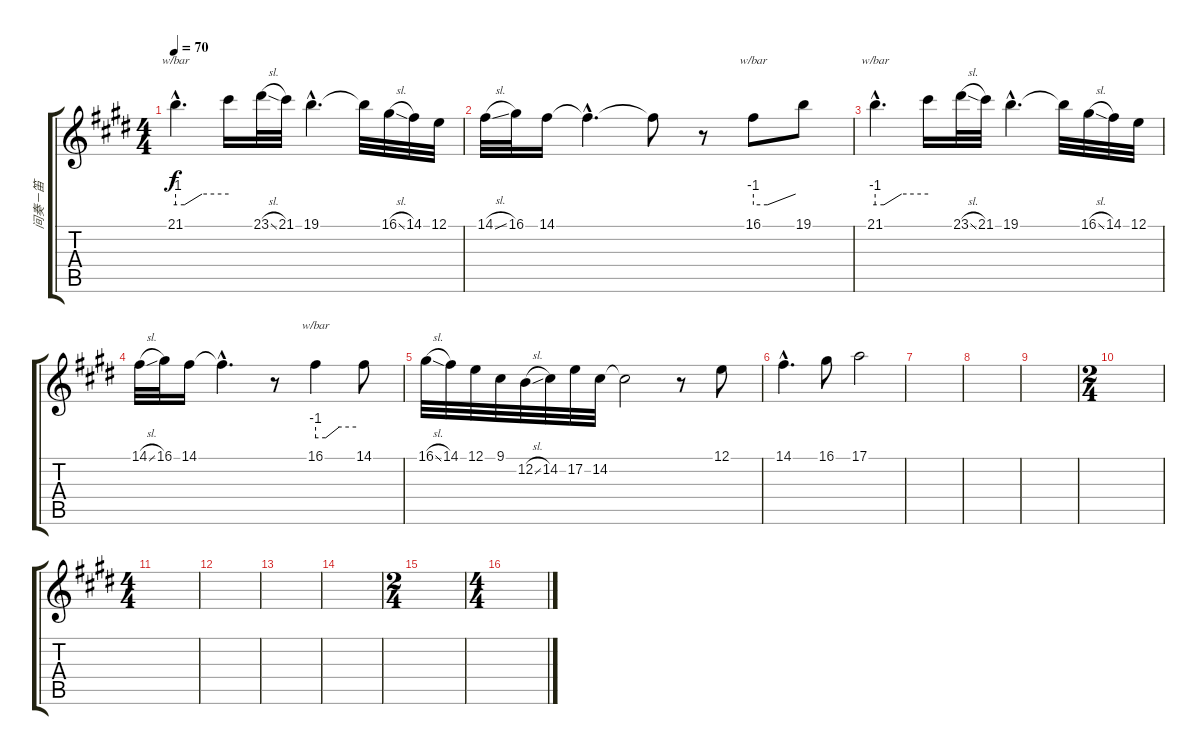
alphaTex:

\track ("间奏－笛" "间奏－笛") {instrument panflute}
\staff {score tabs}
\tuning (E4 B3 G3 D3 A2 E2) {hide}
\ts (4 4)
\tempo 70
\clef g2
\ks e
21.1{hac}.4{d tbe (custom default 0 -4 10 -4 30 0 60 0) dy f} 21.1{t}.16 23.1{sl}.32 21.1.32 19.1{hac}.4{d} 19.1{t}.32 16.1{sl}.32 14.1.32 12.1.32 |
14.1{sl}.32 16.1.32 14.1.16 14.1{hac t}.4{d} 14.1{t}.8 r.8 16.1.8{tbe (custom default 0 -4 20 -4 60 0)} 19.1.8 |
21.1{hac}.4{d tbe (custom default 0 -4 10 -4 30 0 60 0)} 21.1{t}.16 23.1{sl}.32 21.1.32 19.1{hac}.4{d} 19.1{t}.32 16.1{sl}.32 14.1.32 12.1.32 |
14.1{sl}.32 16.1.32 14.1.16 14.1{hac t}.4{d} r.8 16.1.4{tbe (custom default 0 -4 15 -4 35 0 60 0)} 14.1.8 |
16.1{sl}.32 14.1.32 12.1.32 9.1.32 12.2{sl}.32 14.2.32 17.2.32 14.2.32 14.2{t}.2 r.8 12.1.8 |
14.1{hac}.4{d} 16.1.8 17.1.2 |
|
|
|
\ts (2 4)
|
\ts (4 4)
|
|
|
|
\ts (2 4)
|
\ts (4 4)
